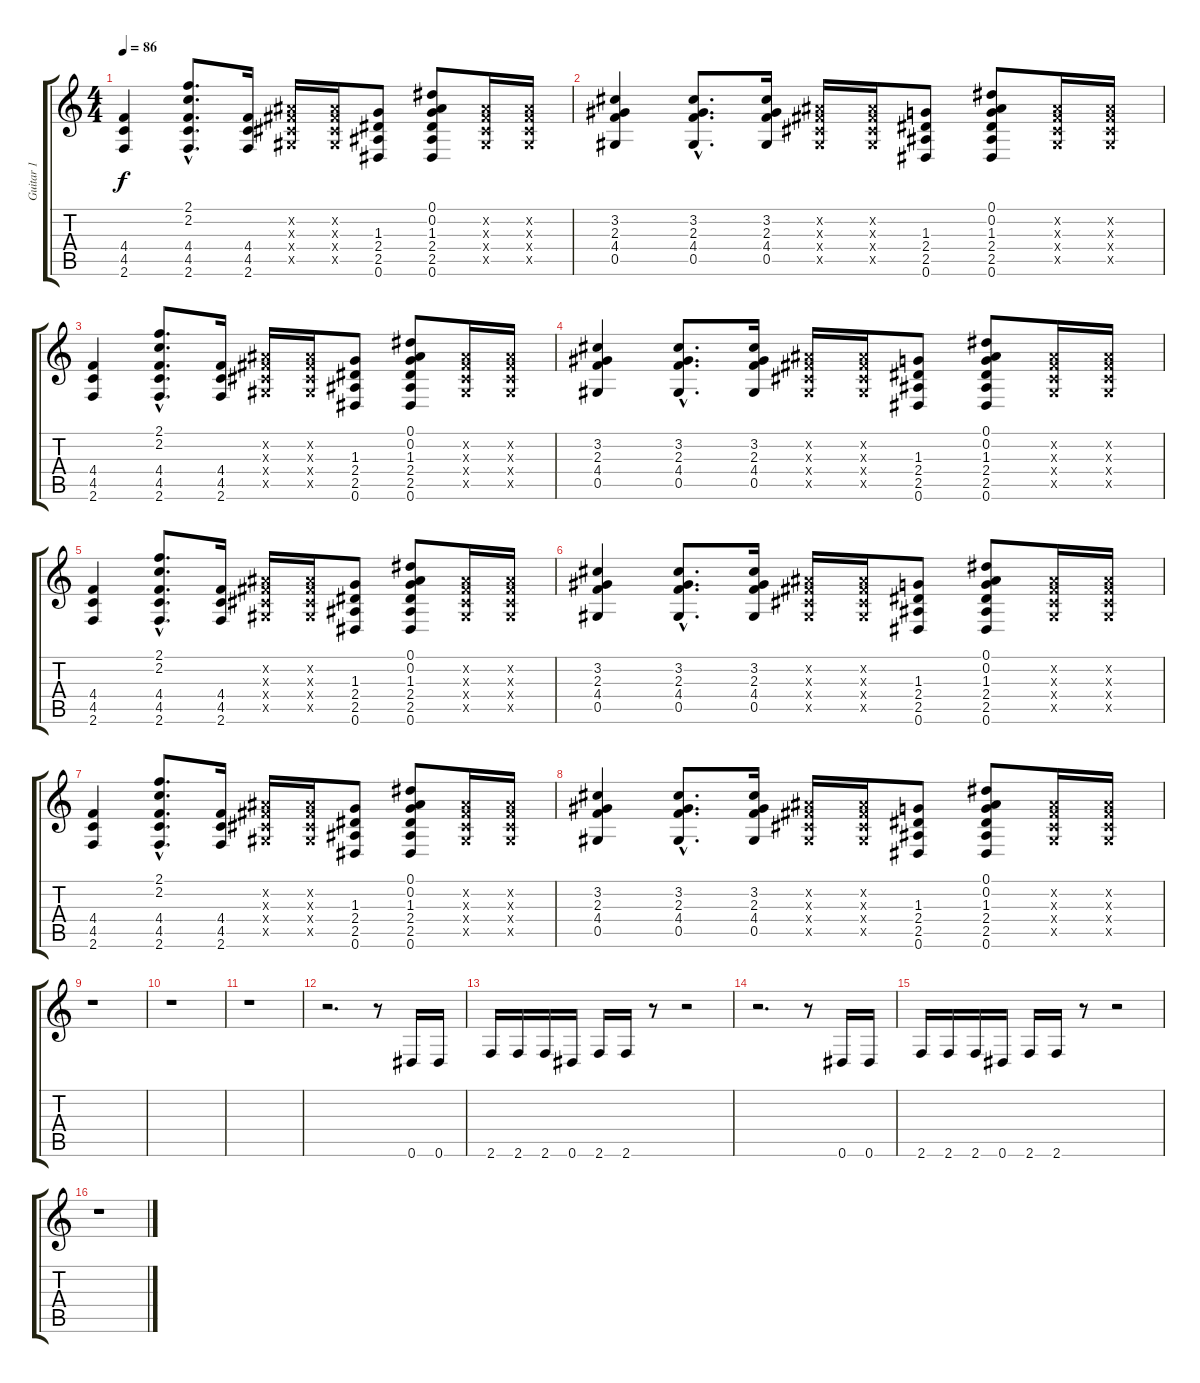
\track ("Guitar 1" "Guitar 1") {instrument overdrivenguitar}
\staff {score tabs}
\tuning (Eb4 Bb3 Gb3 Db3 Ab2 Eb2) {hide}
\ts (4 4)
\tempo 86
\clef g2
\ks c
(4.4 4.5 2.6).4{dy f instrument overdrivenguitar} (2.1{hac} 2.2{hac} 4.4{hac} 4.5{hac} 2.6{hac}).8{d} (4.4 4.5 2.6).16 (0.2{x} 0.3{x} 0.4{x} 0.5{x}).16 (0.2{x} 0.3{x} 0.4{x} 0.5{x}).16 (1.3 2.4 2.5 0.6).8 (0.1 0.2 1.3 2.4 2.5 0.6).8 (0.2{x} 0.3{x} 0.4{x} 0.5{x}).16 (0.2{x} 0.3{x} 0.4{x} 0.5{x}).16 |
(3.2 2.3 4.4 0.5).4 (3.2{hac} 2.3{hac} 4.4{hac} 0.5{hac}).8{d} (3.2 2.3 4.4 0.5).16 (0.2{x} 0.3{x} 0.4{x} 0.5{x}).16 (0.2{x} 0.3{x} 0.4{x} 0.5{x}).16 (1.3 2.4 2.5 0.6).8 (0.1 0.2 1.3 2.4 2.5 0.6).8 (0.2{x} 0.3{x} 0.4{x} 0.5{x}).16 (0.2{x} 0.3{x} 0.4{x} 0.5{x}).16 |
(4.4 4.5 2.6).4 (2.1{hac} 2.2{hac} 4.4{hac} 4.5{hac} 2.6{hac}).8{d} (4.4 4.5 2.6).16 (0.2{x} 0.3{x} 0.4{x} 0.5{x}).16 (0.2{x} 0.3{x} 0.4{x} 0.5{x}).16 (1.3 2.4 2.5 0.6).8 (0.1 0.2 1.3 2.4 2.5 0.6).8 (0.2{x} 0.3{x} 0.4{x} 0.5{x}).16 (0.2{x} 0.3{x} 0.4{x} 0.5{x}).16 |
(3.2 2.3 4.4 0.5).4 (3.2{hac} 2.3{hac} 4.4{hac} 0.5{hac}).8{d} (3.2 2.3 4.4 0.5).16 (0.2{x} 0.3{x} 0.4{x} 0.5{x}).16 (0.2{x} 0.3{x} 0.4{x} 0.5{x}).16 (1.3 2.4 2.5 0.6).8 (0.1 0.2 1.3 2.4 2.5 0.6).8 (0.2{x} 0.3{x} 0.4{x} 0.5{x}).16 (0.2{x} 0.3{x} 0.4{x} 0.5{x}).16 |
(4.4 4.5 2.6).4 (2.1{hac} 2.2{hac} 4.4{hac} 4.5{hac} 2.6{hac}).8{d} (4.4 4.5 2.6).16 (0.2{x} 0.3{x} 0.4{x} 0.5{x}).16 (0.2{x} 0.3{x} 0.4{x} 0.5{x}).16 (1.3 2.4 2.5 0.6).8 (0.1 0.2 1.3 2.4 2.5 0.6).8 (0.2{x} 0.3{x} 0.4{x} 0.5{x}).16 (0.2{x} 0.3{x} 0.4{x} 0.5{x}).16 |
(3.2 2.3 4.4 0.5).4 (3.2{hac} 2.3{hac} 4.4{hac} 0.5{hac}).8{d} (3.2 2.3 4.4 0.5).16 (0.2{x} 0.3{x} 0.4{x} 0.5{x}).16 (0.2{x} 0.3{x} 0.4{x} 0.5{x}).16 (1.3 2.4 2.5 0.6).8 (0.1 0.2 1.3 2.4 2.5 0.6).8 (0.2{x} 0.3{x} 0.4{x} 0.5{x}).16 (0.2{x} 0.3{x} 0.4{x} 0.5{x}).16 |
(4.4 4.5 2.6).4 (2.1{hac} 2.2{hac} 4.4{hac} 4.5{hac} 2.6{hac}).8{d} (4.4 4.5 2.6).16 (0.2{x} 0.3{x} 0.4{x} 0.5{x}).16 (0.2{x} 0.3{x} 0.4{x} 0.5{x}).16 (1.3 2.4 2.5 0.6).8 (0.1 0.2 1.3 2.4 2.5 0.6).8 (0.2{x} 0.3{x} 0.4{x} 0.5{x}).16 (0.2{x} 0.3{x} 0.4{x} 0.5{x}).16 |
(3.2 2.3 4.4 0.5).4 (3.2{hac} 2.3{hac} 4.4{hac} 0.5{hac}).8{d} (3.2 2.3 4.4 0.5).16 (0.2{x} 0.3{x} 0.4{x} 0.5{x}).16 (0.2{x} 0.3{x} 0.4{x} 0.5{x}).16 (1.3 2.4 2.5 0.6).8 (0.1 0.2 1.3 2.4 2.5 0.6).8 (0.2{x} 0.3{x} 0.4{x} 0.5{x}).16 (0.2{x} 0.3{x} 0.4{x} 0.5{x}).16 |
r.1 |
r.1 |
r.1 |
r.2{d} r.8 0.6.16 0.6.16 |
2.6.16 2.6.16 2.6.16 0.6.16 2.6.16 2.6.16 r.8 r.2 |
r.2{d} r.8 0.6.16 0.6.16 |
2.6.16 2.6.16 2.6.16 0.6.16 2.6.16 2.6.16 r.8 r.2 |
r.1
